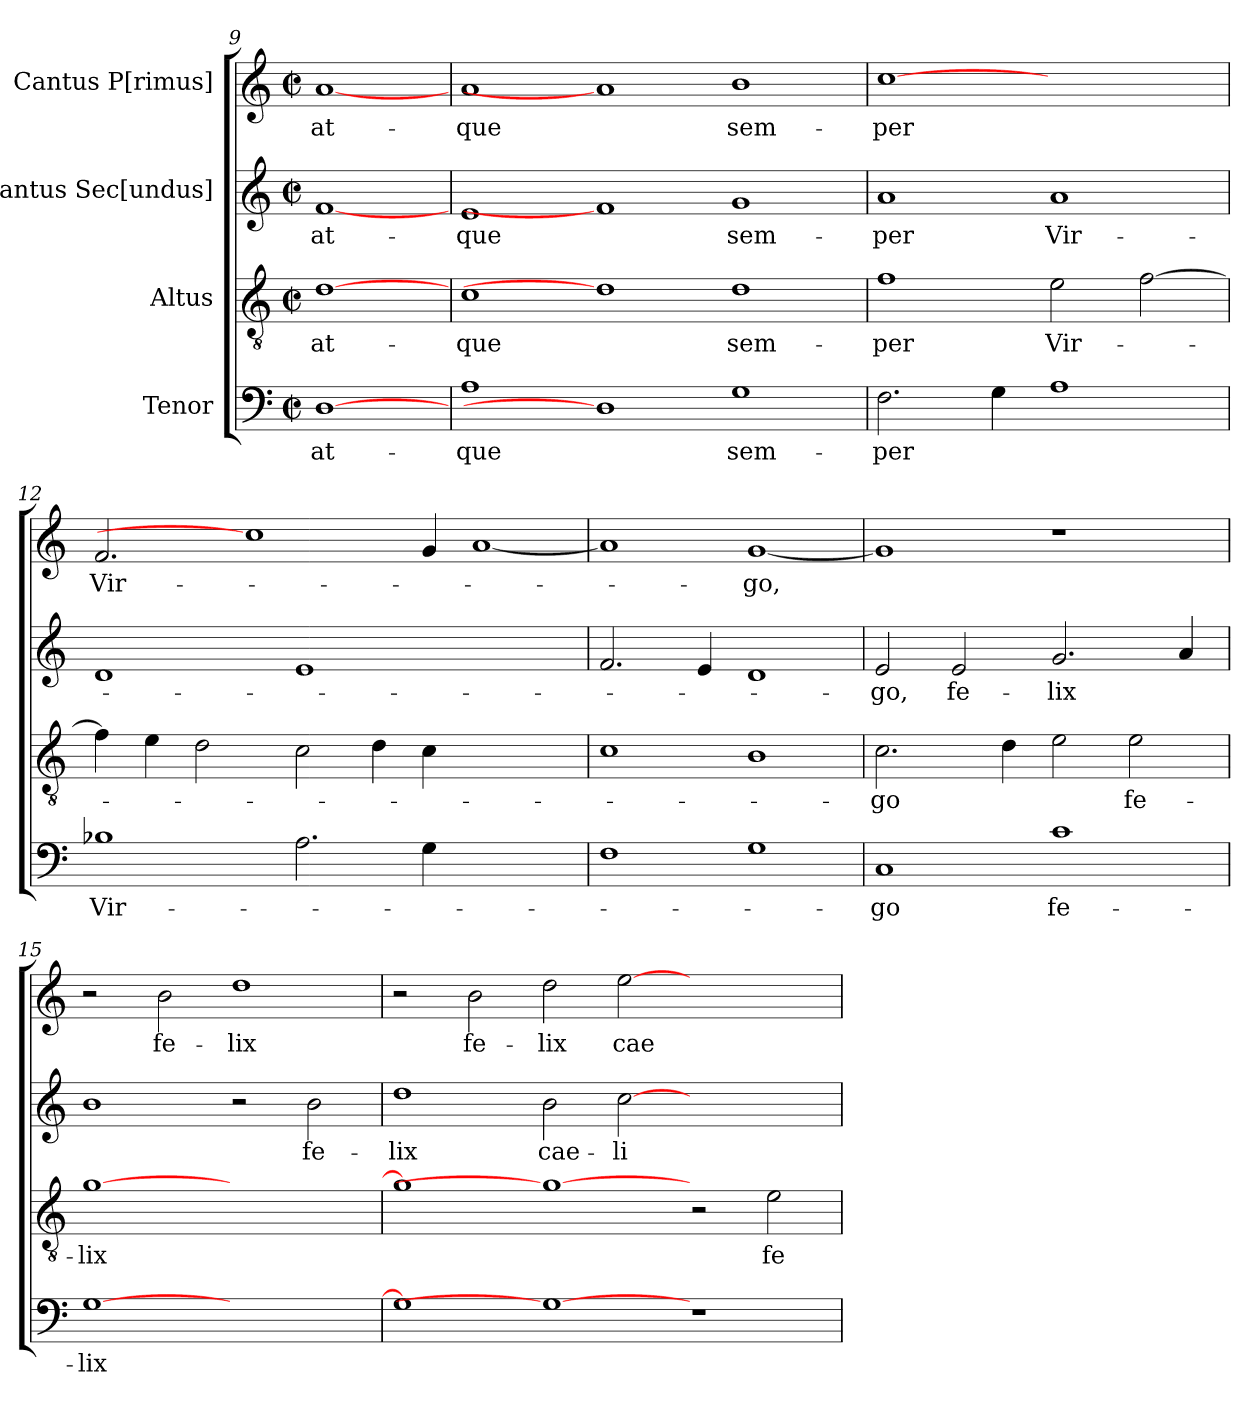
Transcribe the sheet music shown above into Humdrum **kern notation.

**kern	**text	**kern	**text	**kern	**text	**kern	**text
*part4	*part4	*part3	*part3	*part2	*part2	*part1	*part1
*staff4	*staff4	*staff3	*staff3	*staff2	*staff2	*staff1	*staff1
*I"Tenor	*	*I"Altus	*	*I"Cantus Sec[undus]	*	*I"Cantus P[rimus]	*
*clefF4	*	*clefGv2	*	*clefG2	*	*clefG2	*
*k[]	*	*k[]	*	*k[]	*	*k[]	*
*C:	*	*C:	*	*C:	*	*C:	*
*M2/2	*	*M2/2	*	*M2/2	*	*M2/2	*
*met(c|)	*	*met(c|)	*	*met(c|)	*	*met(c|)	*
=9	=9	=9	=9	=9	=9	=9	=9
!	!LO:LY:b:rj	!	!LO:LY:b	!	!LO:LY:b	!	!LO:LY:b
[1D	at-	[1d	at-	[1f	at-	[1a	at-
!!LO:PB:g=z
=10	=10	=10	=10	=10	=10	=10	=10
!	!LO:LY:b:rj	!	!LO:LY:b	!	!LO:LY:b	!	!LO:LY:b
1A	-que	1c	-que	1e	-que	1a	-que
1D]	.	1d]	.	1f]	.	1a]	.
!	!LO:LY:b:rj	!	!LO:LY:b	!	!LO:LY:b	!	!LO:LY:b
1G	sem-	1d	sem-	1g	sem-	1b	sem-
=11	=11	=11	=11	=11	=11	=11	=11
!	!LO:LY:b:rj	!	!LO:LY:b	!	!LO:LY:b	!	!LO:LY:b
2.F\	-per	1f	-per	1a	-per	[1cc	-per
4G\	.	.	.	.	.	.	.
!	!	!	!LO:LY:b	!	!LO:LY:b	!	!
1A	.	2e\	Vir-	1a	Vir-	1ryy	.
.	.	[>2f\	.	.	.	.	.
=12	=12	=12	=12	=12	=12	=12	=12
!	!LO:LY:b:rj	!	!	!	!	!	!LO:LY:b
1B-X	Vir-	4f\]	.	1d	.	2.f/	Vir-
.	.	4e\	.	.	.	.	.
.	.	2d\	.	.	.	.	.
.	.	.	.	.	.	1cc]	.
2.A\	.	2c\	.	1e	.	.	.
.	.	4d\	.	.	.	.	.
4G\	.	4c\	.	.	.	4g/	.
1ryy	.	1ryy	.	1ryy	.	[<1a	.
=13	=13	=13	=13	=13	=13	=13	=13
1F	.	1c	.	2.f/	.	1a]	.
.	.	.	.	4e/	.	.	.
!	!	!	!	!	!	!	!LO:LY:b
1G	.	1B	.	1d	.	[<1g	-go,
=14	=14	=14	=14	=14	=14	=14	=14
!	!LO:LY:b:rj	!	!LO:LY:b	!	!LO:LY:b	!	!
1C	-go	2.c\	-go	2e/	-go,	1g]	.
!	!	!	!	!	!LO:LY:b	!	!
.	.	.	.	2e/	fe-	.	.
.	.	4d\	.	.	.	.	.
!	!LO:LY:b:rj	!	!	!	!LO:LY:b	!	!
1c	fe-	2e\	.	2.g/	-lix	1r	.
!	!	!	!LO:LY:b	!	!	!	!
.	.	2e\	fe-	.	.	.	.
.	.	.	.	4a/	.	.	.
!!LO:PB:g=z
=15	=15	=15	=15	=15	=15	=15	=15
!	!LO:LY:b:rj	!	!LO:LY:b	!	!	!	!
[>1G	-lix	[>1g	-lix	1b	.	2r	.
!	!	!	!	!	!	!	!LO:LY:b
.	.	.	.	.	.	2b\	fe-
!	!	!	!	!	!	!	!LO:LY:b
1ryy	.	1ryy	.	2r	.	1dd	-lix
!	!	!	!	!	!LO:LY:b	!	!
.	.	.	.	2b\	fe-	.	.
=16	=16	=16	=16	=16	=16	=16	=16
!	!	!	!	!	!LO:LY:b	!	!
1G]	.	1g]	.	1dd	-lix	2r	.
!	!	!	!	!	!	!	!LO:LY:b
.	.	.	.	.	.	2b\	fe-
!	!	!	!	!	!LO:LY:b	!	!LO:LY:b
1G_	.	1g_	.	2b\	cae-	2dd\	-lix
!	!	!	!	!	!LO:LY:b	!	!LO:LY:b
.	.	.	.	[>2cc\	-li	[>2ee\	cae-
1r	.	2r	.	1ryy	.	1ryy	.
!	!	!	!LO:LY:b	!	!	!	!
.	.	2e\	fe-	.	.	.	.
=	=	=	=	=	=	=	=
*-	*-	*-	*-	*-	*-	*-	*-
